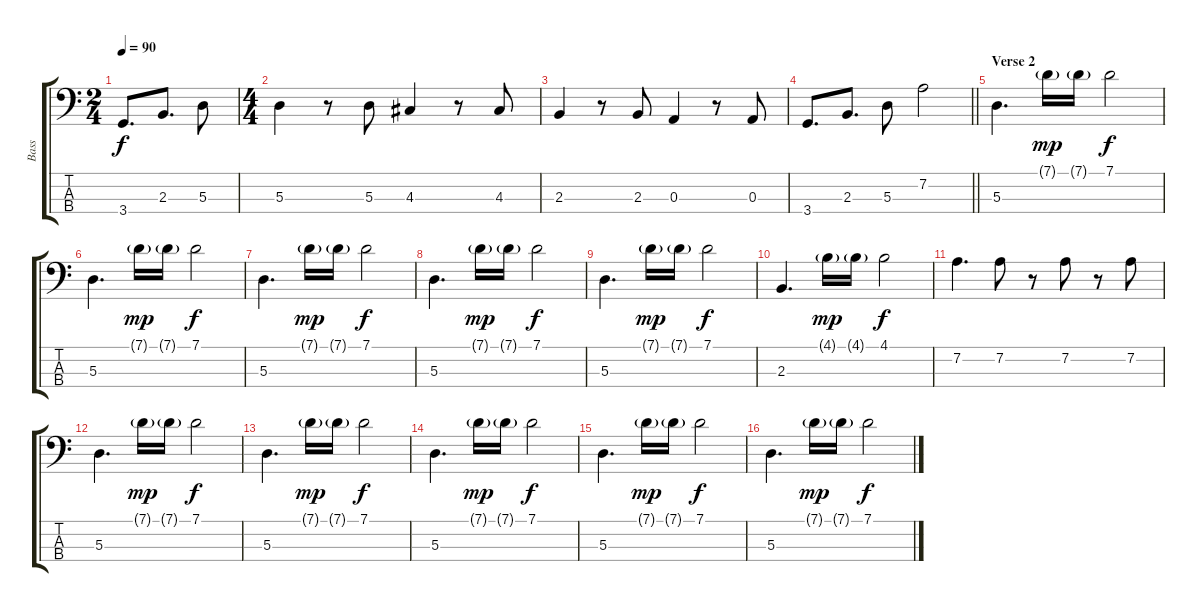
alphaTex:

\track ("Bass" "Bass") {instrument electricbassfinger}
\staff {score tabs}
\tuning (G2 D2 A1 E1) {hide}
\ts (2 4)
\tempo 90
\clef f4
\ks c
3.4.8{d dy f} 2.3.8{d} 5.3.8 |
\ts (4 4)
5.3.4 r.8 5.3.8 4.3.4 r.8 4.3.8 |
2.3.4 r.8 2.3.8 0.3.4 r.8 0.3.8 |
\barLineRight lightlight
3.4.8{d} 2.3.8{d} 5.3.8 7.2.2 |
\section ("" "Verse 2")
5.3.4{d} 7.1{g}.16{dy mp} 7.1{g}.16 7.1.2{dy f} |
5.3.4{d} 7.1{g}.16{dy mp} 7.1{g}.16 7.1.2{dy f} |
5.3.4{d} 7.1{g}.16{dy mp} 7.1{g}.16 7.1.2{dy f} |
5.3.4{d} 7.1{g}.16{dy mp} 7.1{g}.16 7.1.2{dy f} |
5.3.4{d} 7.1{g}.16{dy mp} 7.1{g}.16 7.1.2{dy f} |
2.3.4{d} 4.1{g}.16{dy mp} 4.1{g}.16 4.1.2{dy f} |
7.2.4{d} 7.2.8 r.8 7.2.8 r.8 7.2.8 |
5.3.4{d} 7.1{g}.16{dy mp} 7.1{g}.16 7.1.2{dy f} |
5.3.4{d} 7.1{g}.16{dy mp} 7.1{g}.16 7.1.2{dy f} |
5.3.4{d} 7.1{g}.16{dy mp} 7.1{g}.16 7.1.2{dy f} |
5.3.4{d} 7.1{g}.16{dy mp} 7.1{g}.16 7.1.2{dy f} |
5.3.4{d} 7.1{g}.16{dy mp} 7.1{g}.16 7.1.2{dy f}
